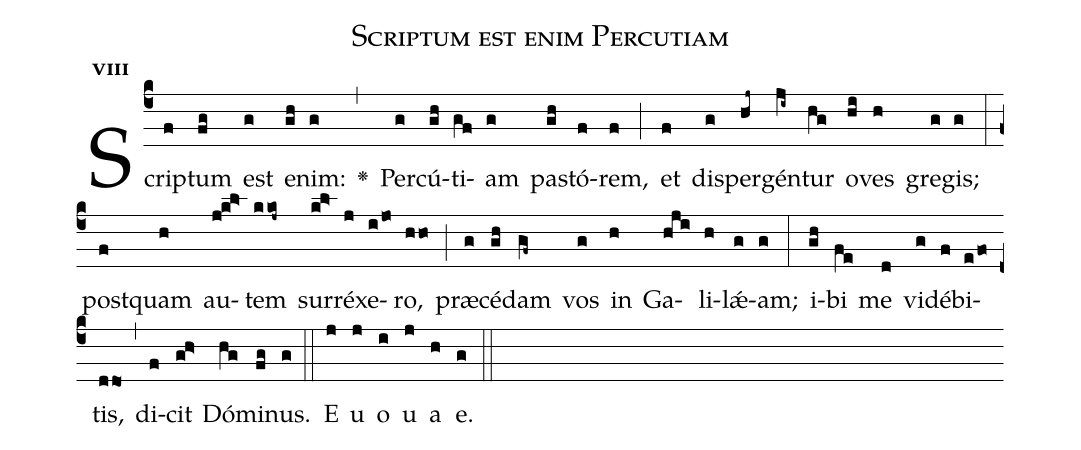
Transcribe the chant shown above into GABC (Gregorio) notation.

name:Scriptum est enim Percutiam;
office-part:Antiphona;
mode:8;
%%
initial-style: 1;
name: Scriptum est enim Percutiam
book: Antiphonae & Responsoria/Tomus II, p. 111;
occasion: Hebdomada Sancta Dominica in Palmis;
office-part: Vesperae II Ant E;
user-notes: ;
commentary: ;
annotation: 8g;
centering-scheme: english;
fontsize: 12;
font: OFLSortsMillGoudy;
height: 11;
width: 4.5;
%%
(c4)Scrip(f)tum(fg) est(g) e(gh)nim:(g) <v>\greheightstar</v>(,) Per(g)cú(gh)ti(gf)am(g) pa(gh)stó(f)rem,(f) (;) et(f) di(g)sper(hj~)gén(ji~)tur(hg) o(hi)ves(h) gre(g)gis;(g) (:) post(f)quam(h) au(jkl>)tem(kkoj~) sur(kl>)ré(j)xe(ijo)ro,(hho) (;) præ(g)cé(gh)dam(gf~) vos(g) in(h) Ga(hji)li(h)lǽ(g)am;(g) (:) i(gh)bi(fe) me(d) vi(g)dé(f)bi(efo)tis,(ddo) (,) di(f)cit(gh>) Dó(hg)mi(fg)nus.(g) (::)
E(j) u(j) o(i) u(j) a(h) e.(g) (::)
